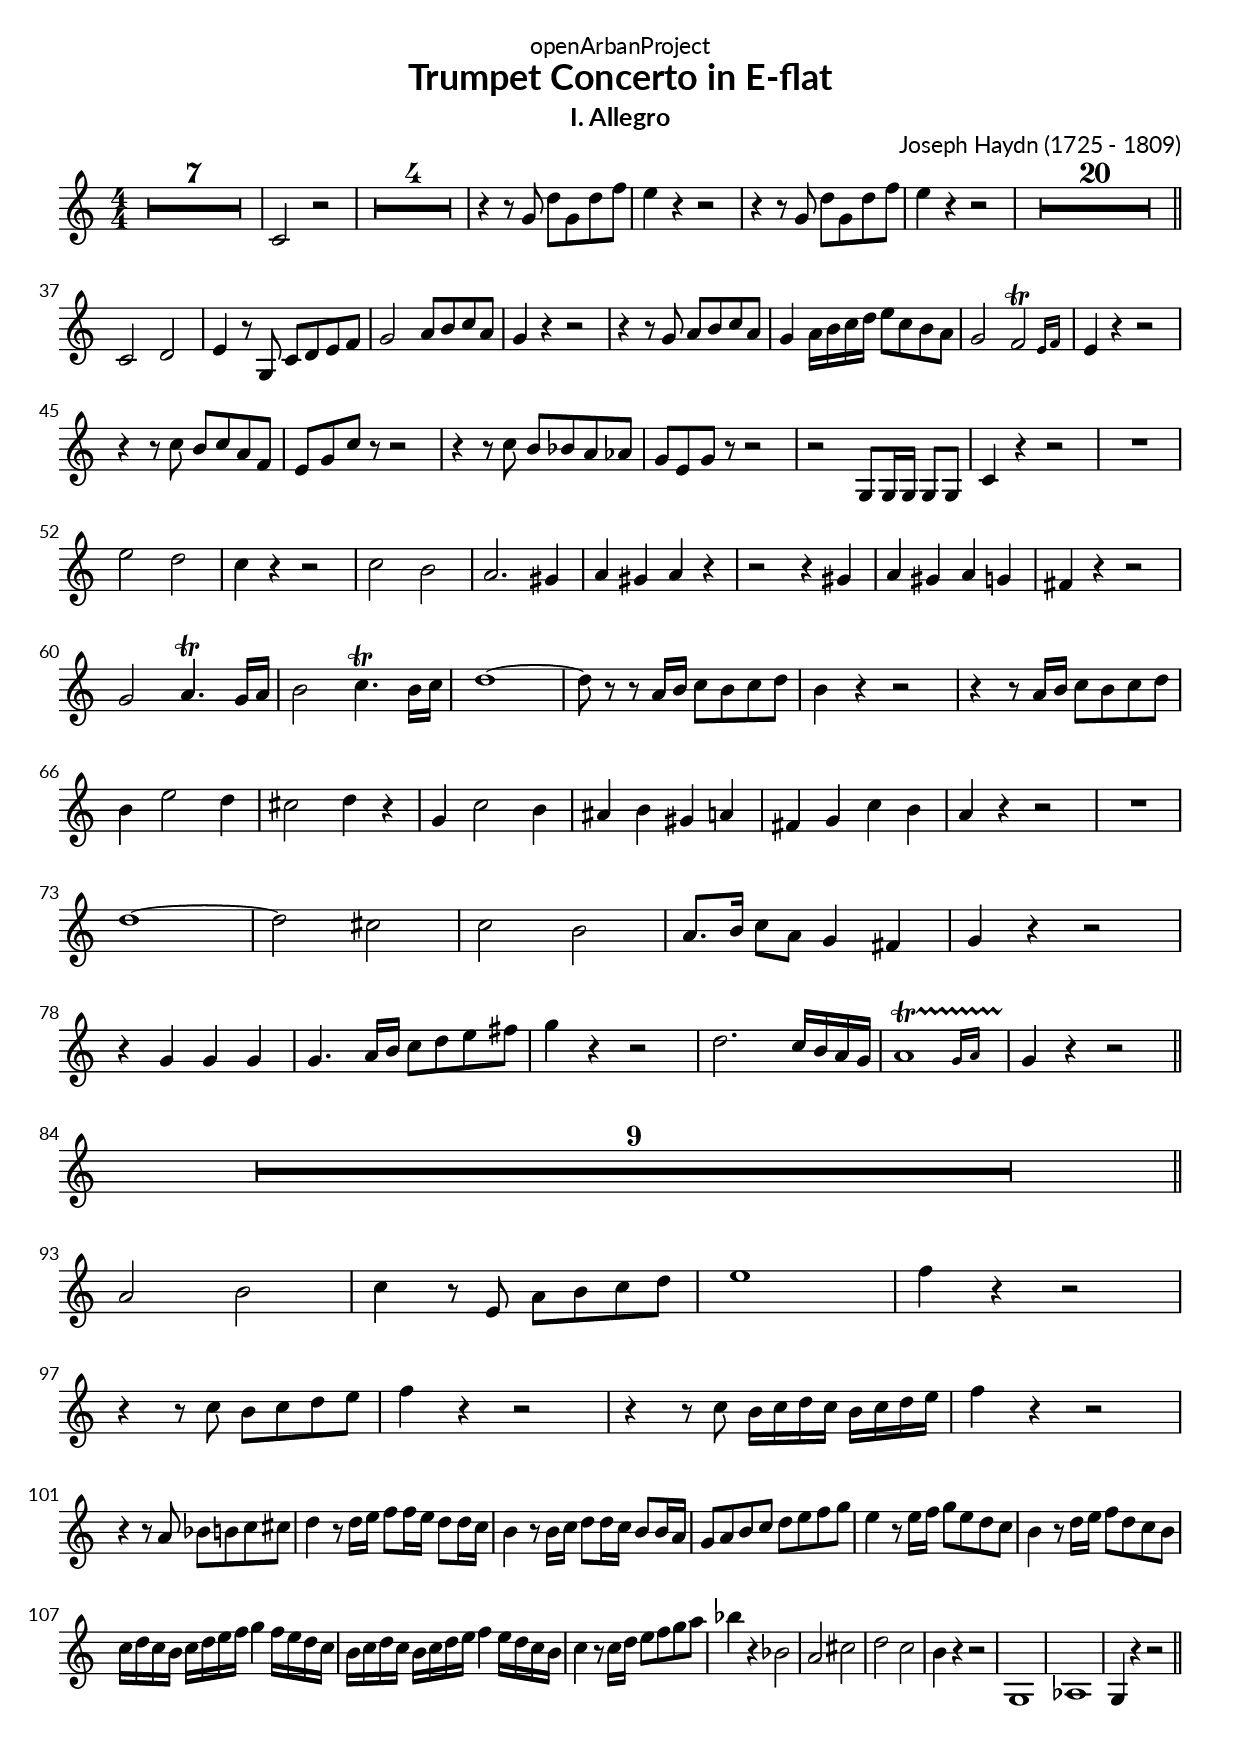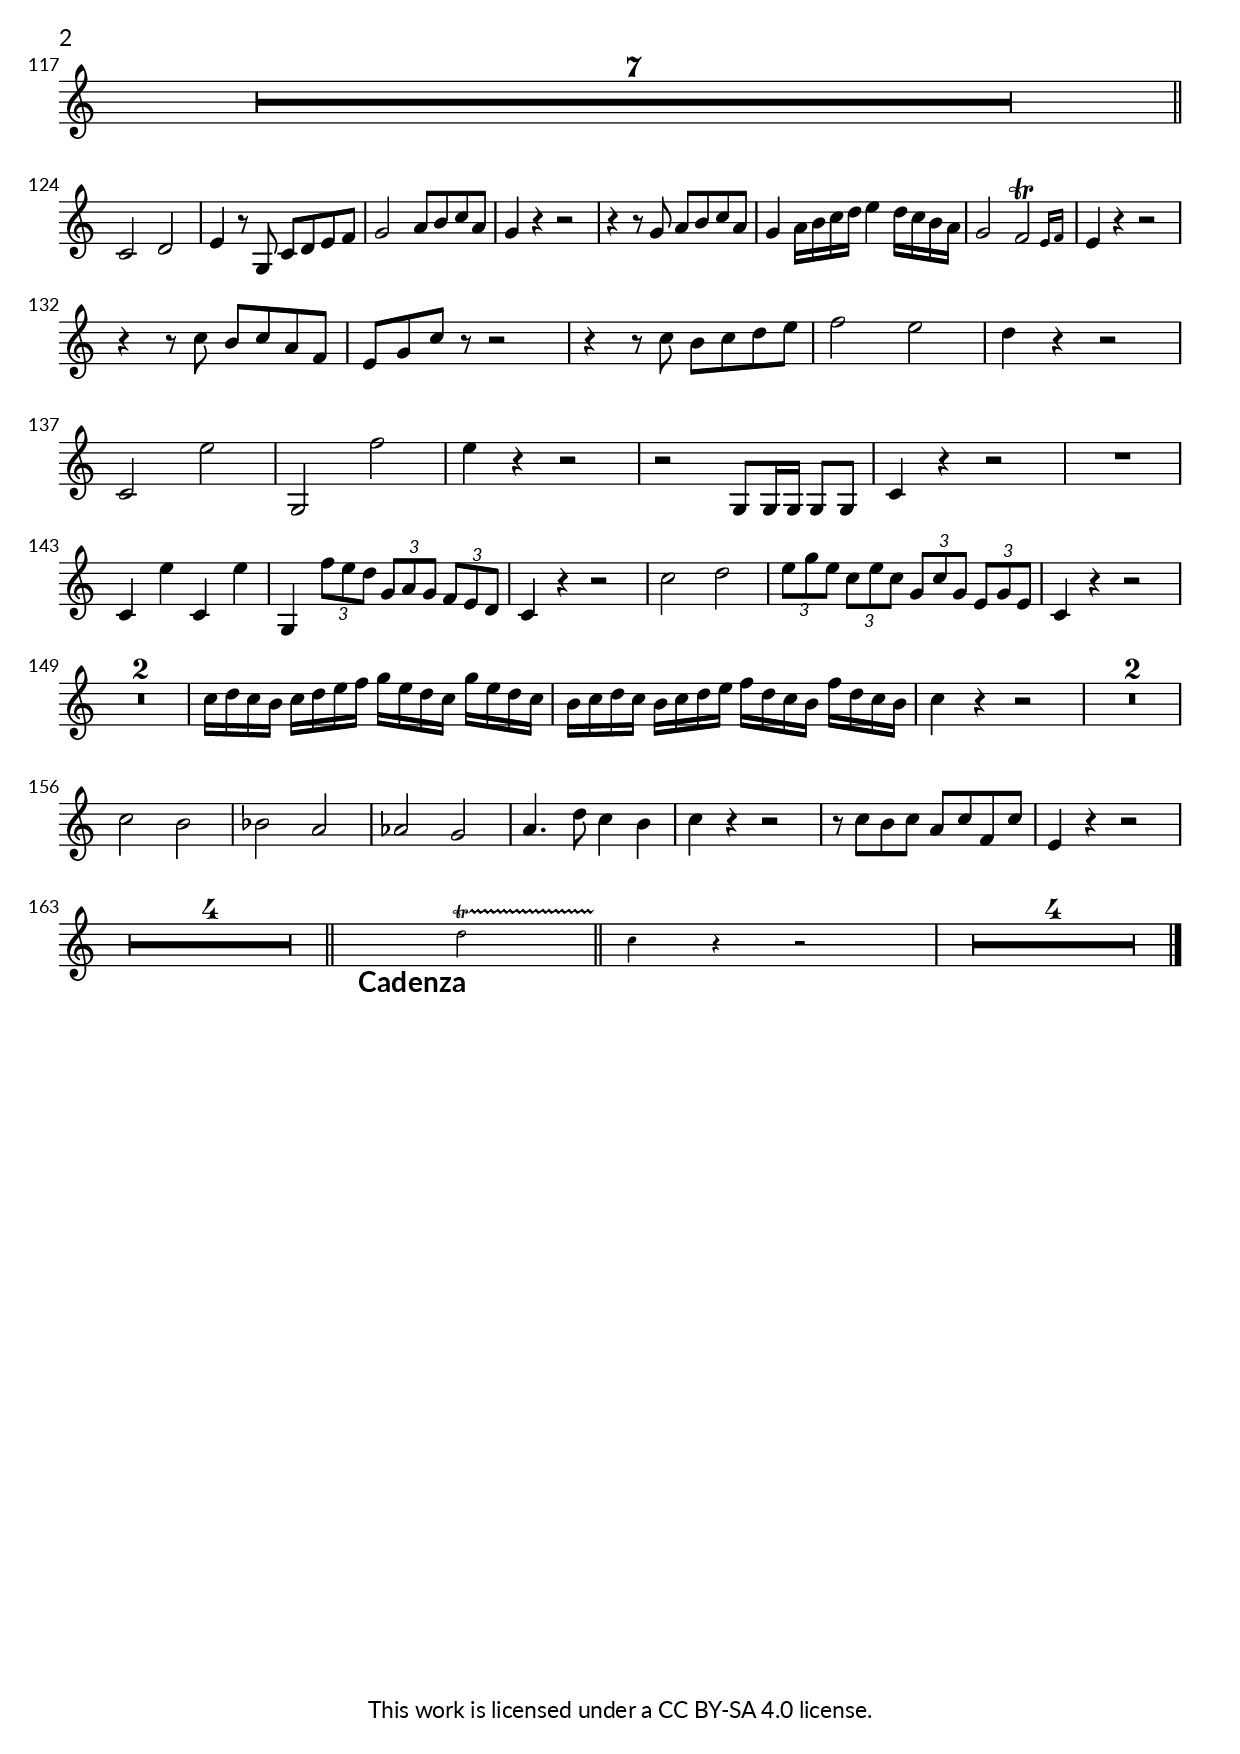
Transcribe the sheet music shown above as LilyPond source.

\version "2.18.2"
\language "english"

\book {
  \paper {
    indent = 0\mm
    scoreTitleMarkup = \markup {
      \fill-line {
        \null
        \fontsize #4 \bold \fromproperty #'header:piece
        \fromproperty #'header:composer
      }
    }
    fonts = #
  (make-pango-font-tree
   "Lato"
   "Lato"
   "Liberation Mono"
   (/ (* staff-height pt) 2.5))
  }
  \header {  
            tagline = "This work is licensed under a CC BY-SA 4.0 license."
            dedication = "openArbanProject"
            title = "Trumpet Concerto in E-flat"
            subtitle = "I. Allegro"
  }
  
  \score {
    \header {
      composer = "Joseph Haydn (1725 - 1809)"
    }
    \relative c'
    {
      \numericTimeSignature \time 4/4
      \compressFullBarRests \override MultiMeasureRest.expand-limit = #2
      \key c \major
      R1*7
      c2 r
      R1*4
      r4 r8 g' d' g, d' f e4 r r2 r4 r8 g, d' g, d' f e4 r r2
      R1*20 \bar "||" \break 
      
      c,2 d e4 r8 g, c d e f g2 a8 b c a g4 r r2
      r4 r8 g a b c a g4 a16 b c d e8 c b a g2 \afterGrace f\trill {e16 f} e4 r r2 \break
      r4 r8 c' b c a f e g c r r2 r4 r8 c b bf a af g e g r r2
      r2 g,8 g16 g g8 g c4 r r2 
      R1 \break
      e'2 d c4 r r2 c2 b a2. gs4 a gs a r r2 r4 gs a gs a g fs r r2 \break
      g2 a4.\trill g16 a b2 c4.\trill b16 c d1 ~ d8 r r a16 b c8 b c d b4 r r2
      r4 r8 a16 b c8 b c d b4 e2 d4 cs2 d4 r 
      g,4 c2 b4 as b gs a fs g c b a r r2 R1 \break
      d1 ~ d2 cs c b a8. b16 c8 a g4 fs g r r2 \break
      r4 g g g g4. a16 b c8 d e fs g4 r r2
      d2. c16 b a g \afterGrace a1\startTrillSpan {g16 a} g4\stopTrillSpan r r2
      \bar "||" \break R1*9 \bar "||" \break
      
      a2 b c4 r8 e, a b c d \noBreak e1 \noBreak f4 r r2
      r4 r8 c b c d e f4 r r2 
      r4 r8 c b16 c d c b c d e f4 r r2 \break
      r4 r8 a, bf b c cs d4 r8 d16 e f8 f16 e d8 d16 c
      b4 r8 b16 c d8 d16 c b8 b16 a g8 a b c d e f g 
      e4 r8 e16 f g8 e d c b4 r8 d16 e f8 d c b
      c16 d c b c d e f g4 f16 e d c
      b c d c b c d e f4 e16 d c b 
      c4 r8 c16 d e8 f g a bf4 r4 bf,2 a cs d c b4 r r2
      g,1 af g4 r r2 \pageBreak
      \bar "||" R1*7 \bar "||" \break
      
      c2 d e4 r8 g, c d e f g2 a8 b c a g4 r r2
      r4 r8 g a b c a g4 a16 b c d e4 d16 c b a g2 \afterGrace f\trill {e16 f} e4 r r2 \break
      r4 r8 c' b c a f e g c r r2 r4 r8 c b c d e f2 e d4 r r2 \break
      c,2 e' g,, f'' e4 r r2 r2 g,,8 g16 g g8 g c4 r r2 R1 \break
      c4 e' c, e' g,, \tuplet 3/2 {f''8 e d} \tuplet 3/2 {g, a g} \tuplet 3/2 {f e d} c4 r r2
      c'2 d \tuplet 3/2 {e8 g e} \tuplet 3/2 {c e c} \tuplet 3/2 {g c g} \tuplet 3/2 {e g e} c4 r r2 \break
      R1*2
      c'16 d c b c d e f g e d c g' e d c b c d c b c d e f d c b f' d c b
      c4 r r2
      R1*2 \break
      c2 b bf a af g a4. d8 c4 b c r r2 r8 c b c a c f, c' e,4 r r2 \break
      R1*4 \bar "||" s2_\markup {\bold \fontsize #2 Cadenza} \new CueVoice {d'2\startTrillSpan} \bar "||" 
      \new CueVoice {c4 r r2}
      R1*4 \bar "|."
    }
  }
  
}